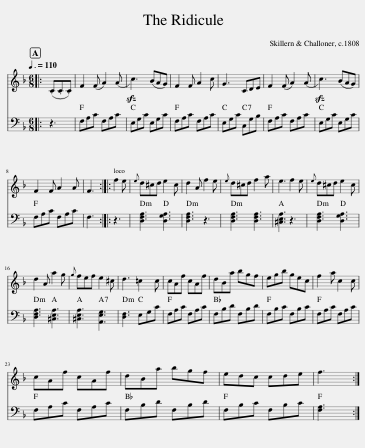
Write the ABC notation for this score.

X:1
%%score 1 2
L:1/8
Q:3/8=110
M:6/8
I:linebreak $
K:F
V:1 treble
V:2 bass
V:1
|: (.C.C.C) | F2 (F A2) (A |!sfz! c3) (BAG) | F2 F A2 c | G3 CDE | %5
 F2 (F A2) (A |!sfz! c3) (BAG) |$ F2 F A2 A | F3 :: f2 e | %10
{e} d^cd e2 c | d2 A f2 e |{e} d^cd f2 a | e3 f2 e |{e} d^cd e2 c |$ %15
 d2 A a2 g |{g} fef e2 ^c | d3 =c2 c | cAf cAf | dBa bgf | %20
 egb gec | f2 a c2 c |$ cAf cAf | dBa bgf | edc cde | %25
 f3 :| %26
V:2
|: z3 | F,A,C F,A,C | E,G,C E,G,C | F,A,C F,A,C | E,G,C C,G,B, | %5
 F,A,C F,A,C | E,G,C E,G,C |$ F,A,C F,A,C | F,3 :: z3 | %10
 [D,F,A,]3 [D,G,A,]3 | [D,F,A,]3 z3 | [D,F,A,]3 [D,F,A,]3 | [^C,E,A,]3 z3 | [D,F,A,]3 [D,G,A,]3 |$ %15
 [D,F,A,]3 [^C,E,A,]3 | [^C,E,A,]3 [A,,E,G,]3 | [D,F,]3 E,G,C | F,A,C F,A,C | F,B,D F,B,D | %20
 F,B,C F,B,C | F,A,C F,A,C |$ F,A,C F,A,C | F,B,D F,B,D | F,B,C F,B,C | %25
 [F,A,]3 :| %26
